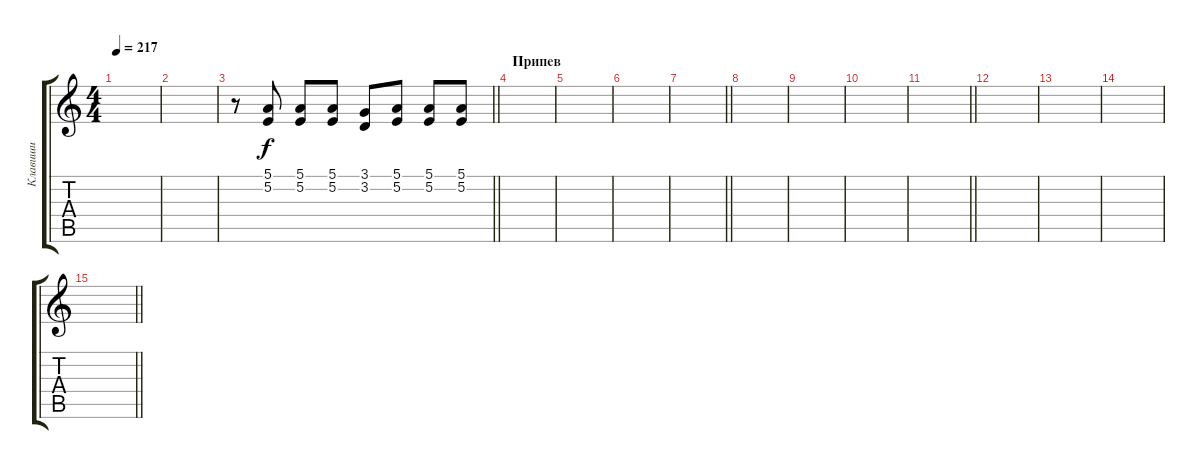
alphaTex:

\track ("Клавиши" "Клавиши") {instrument tuba}
\staff {score tabs}
\tuning (E4 B3 G3 D3 A2 E2) {hide}
\ts (4 4)
\tempo 217
\clef g2
\ks c
|
|
\barLineRight lightlight
r.8 (5.1 5.2).8 (5.1 5.2).8 (5.1 5.2).8 (3.1 3.2).8 (5.1 5.2).8 (5.1 5.2).8 (5.1 5.2).8 |
\section ("" "Припев")
|
|
|
\barLineRight lightlight
|
|
|
|
\barLineRight lightlight
|
|
|
|
\barLineRight lightlight
